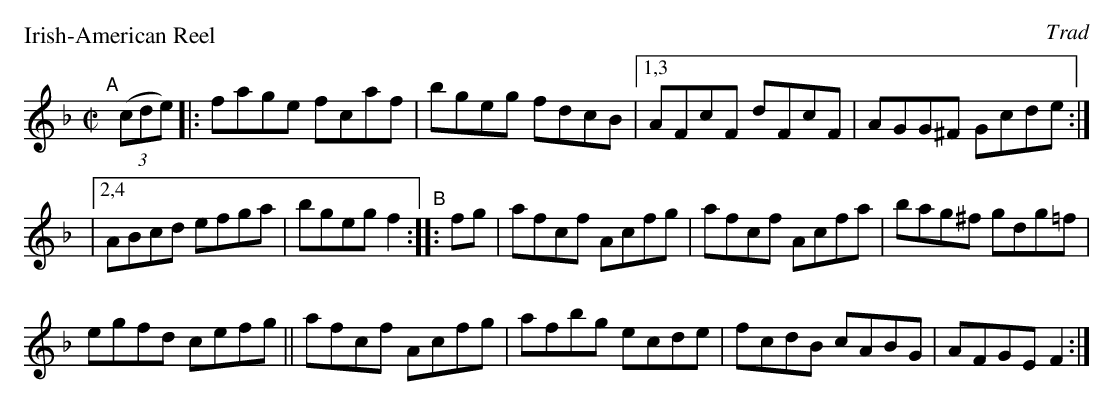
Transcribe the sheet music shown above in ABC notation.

X:1
P: Irish-American Reel
C: Trad
M: C|
L: 1/8
K: F
"^A"[|] ((3cde) |: fage fcaf | bgeg fdcB |[1,3 AFcF dFcF | AGG^F Gcde :|
|[2,4 ABcd efga | bgeg f2 "^B":: fg | afcf Acfg | afcf Acfa | bag^f gdg=f |
egfd cefg || afcf Acfg | afbg ecde | fcdB cABG | AFGE F2 :|
